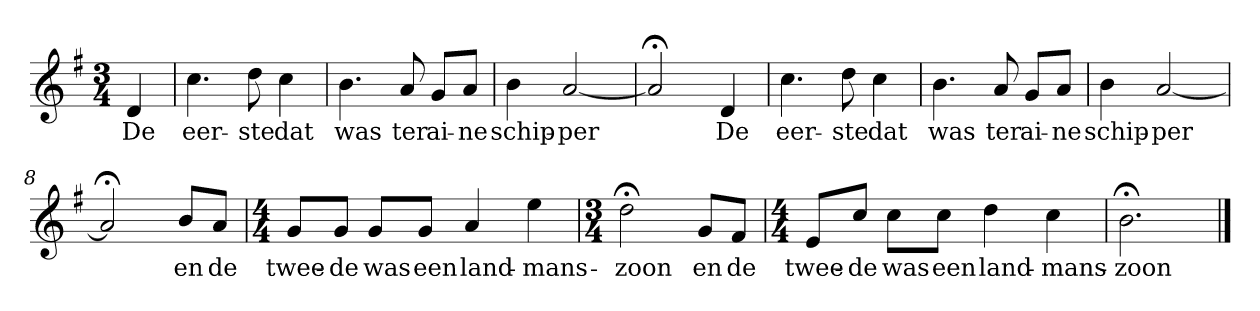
**kern	**text
*part1	*part1
*staff1	*staff1
*k[f#]	*
*G:	*
*M3/4	*
*MM120	*
=	=
4d	De
=1	=1
4.cc	eer-
8dd	-ste
4cc	dat
=2	=2
4.b	was
8a	ter
8gL	ai-
8aJ	-ne
=3	=3
4b	schip-
[2a	-per
=4	=4
2a;<]	.
4d	De
=5	=5
4.cc	eer-
8dd	-ste
4cc	dat
=6	=6
4.b	was
8a	ter
8gL	ai-
8aJ	-ne
=7	=7
4b	schip-
[2a	-per
=8	=8
2a;<]	.
8bL	en
8aJ	de
=9	=9
*M4/4	*
8gL	twee-
8gJ	-de
8gL	was
8gJ	een
4a	land-
4ee	-mans-
=10	=10
*M3/4	*
2dd;<	-zoon
8gL	en
8f#J	de
=11	=11
*M4/4	*
8eL	twee-
8ccJ	-de
8ccL	was
8ccJ	een
4dd	land-
4cc	-mans-
=12	=12
2.b;<	-zoon
==	==
*-	*-
